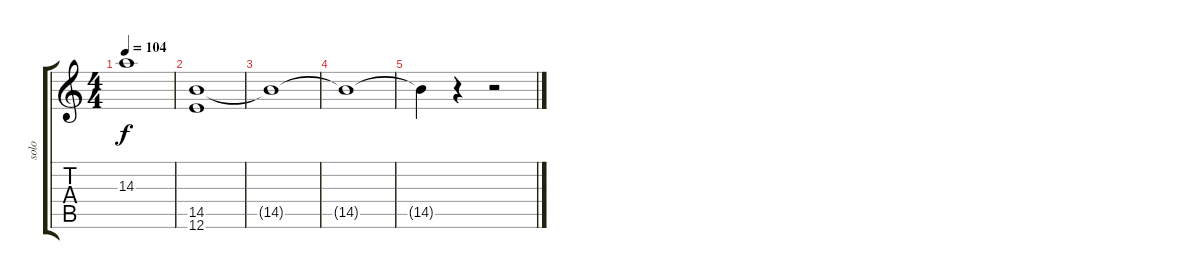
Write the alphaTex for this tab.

\track ("solo" "solo") {instrument distortionguitar}
\staff {score tabs}
\tuning (E4 B3 G3 D3 A2 E2) {hide}
\ts (4 4)
\tempo 104
\clef g2
\ks c
14.3{t}.1{dy f} |
(14.5 12.6).1 |
14.5{t}.1 |
14.5{t}.1 |
14.5{t}.4 r.4 r.2
